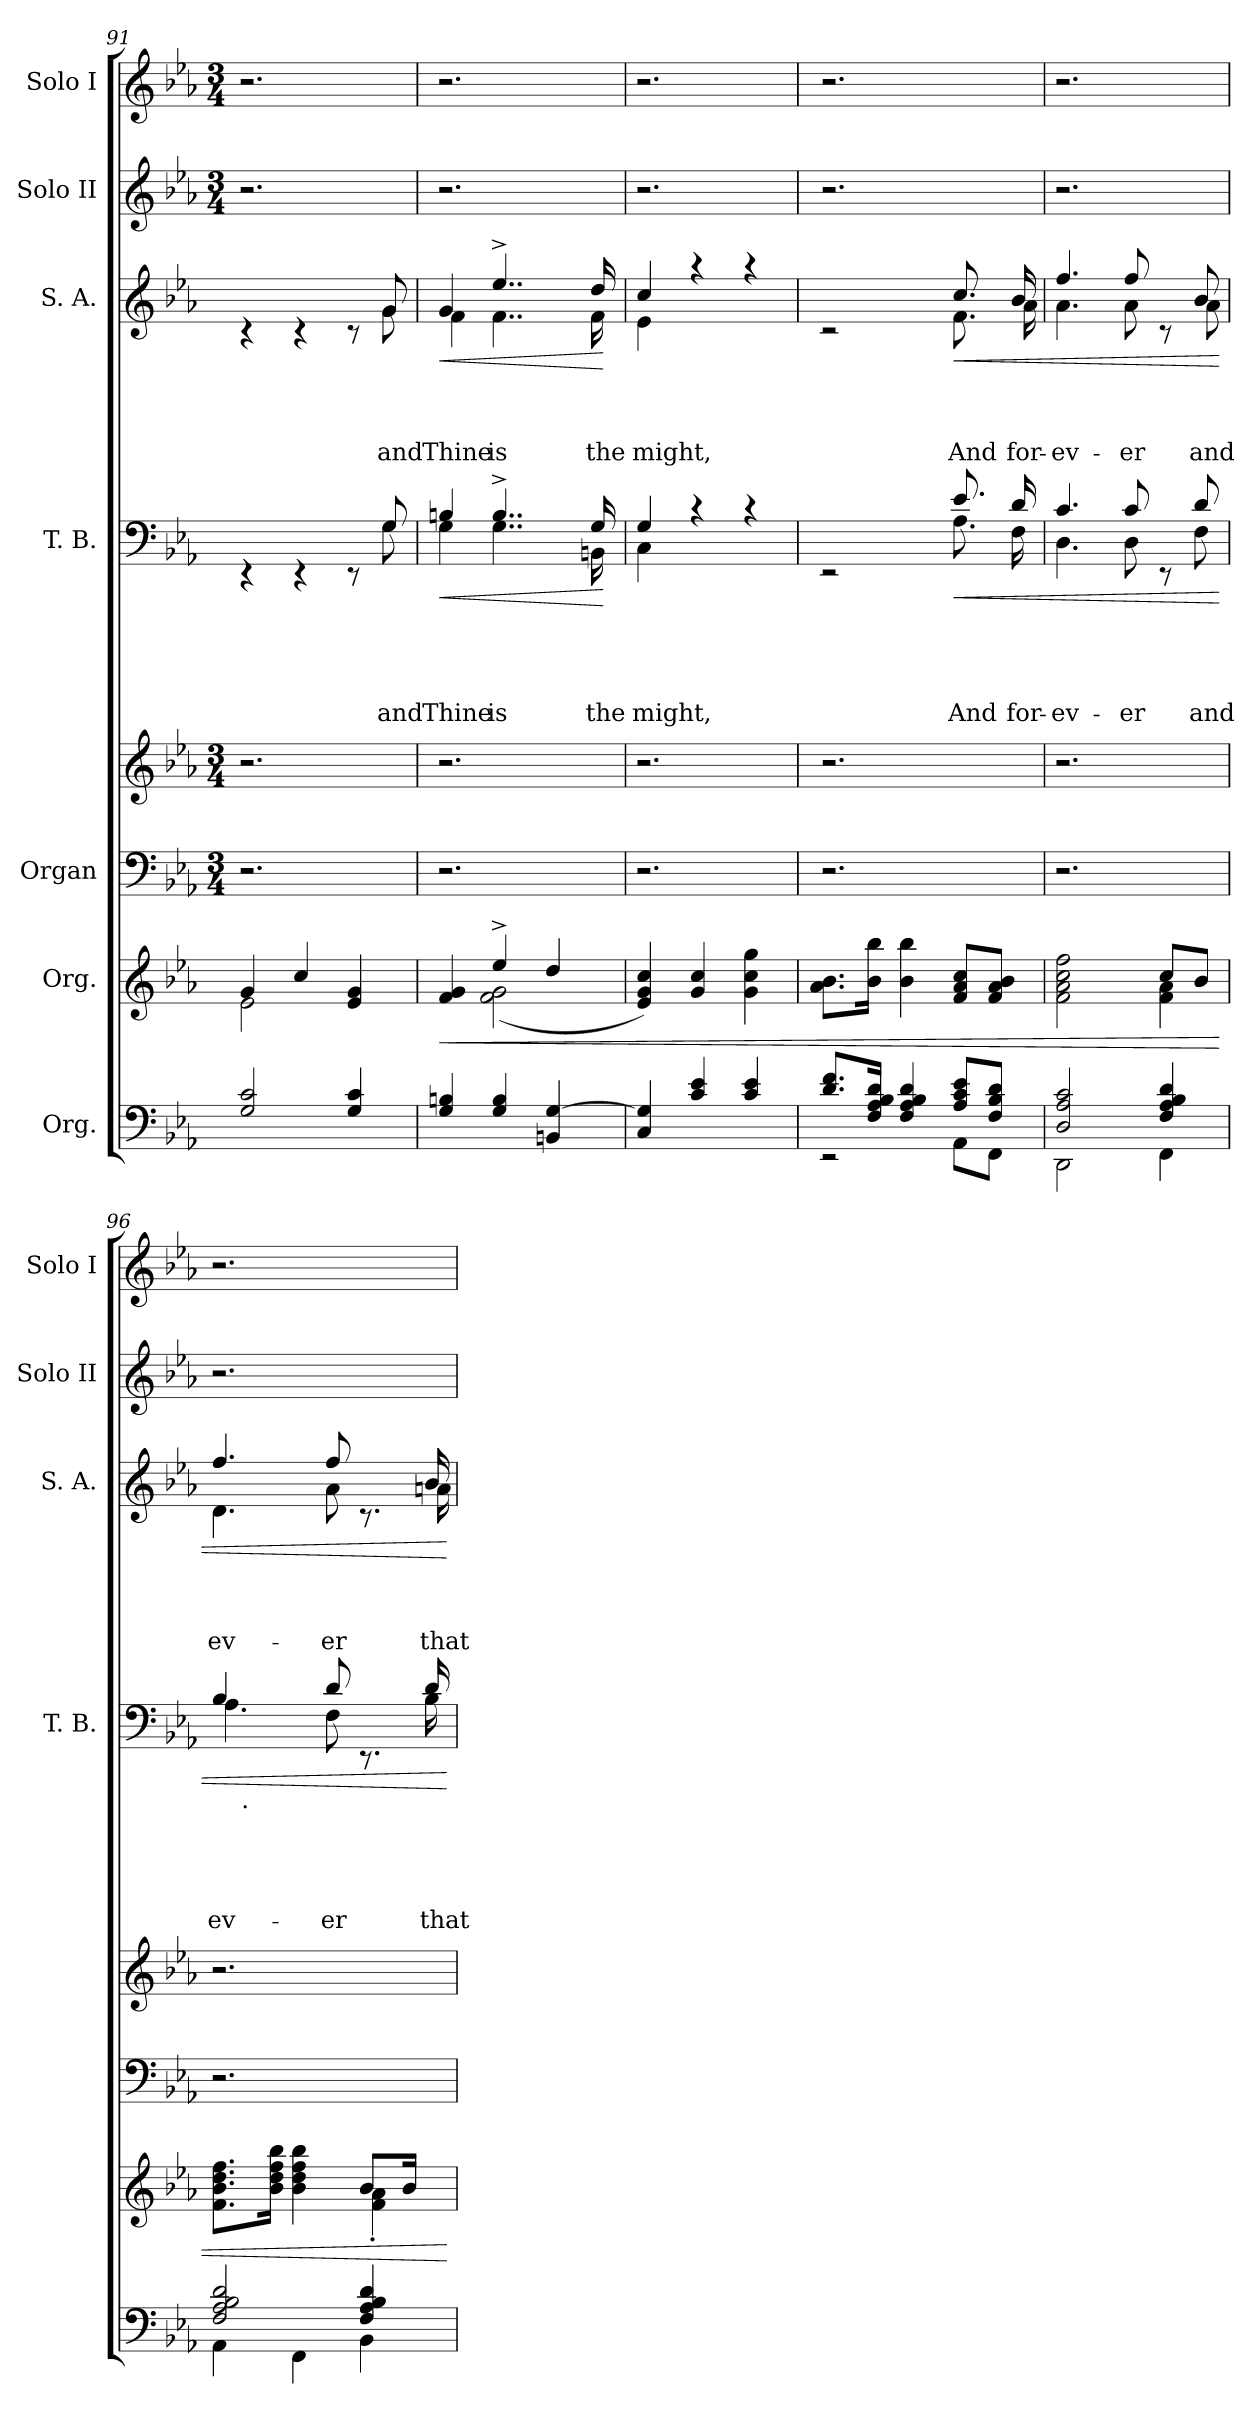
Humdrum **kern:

**kern	**kern	**dynam	**kern	**kern	**kern	**text	**text	**text	**text	**text	**dynam	**kern	**text	**text	**text	**text	**dynam	**kern	**kern
*part7	*part6	*part6	*part5	*part5	*part4	*part4	*part4	*part4	*part4	*part4	*part4	*part3	*part3	*part3	*part3	*part3	*part3	*part2	*part1
*staff8	*staff7	*staff7	*staff6	*staff5	*staff4	*staff4	*staff4	*staff4	*staff4	*staff4	*staff4	*staff3	*staff3	*staff3	*staff3	*staff3	*staff3	*staff2	*staff1
*I"Org.	*I"Org.	*	*I"Organ	*	*I"T. B.	*	*	*	*	*	*	*I"S. A.	*	*	*	*	*	*I"Solo II	*I"Solo I
*	*	*	*	*	*I'T. B.	*	*	*	*	*	*	*I'S. A.	*	*	*	*	*	*I'Solo II	*I'Solo I
!!LO:LB:g=z
*clefF4	*clefG2	*	*clefF4	*clefG2	*clefF4	*	*	*	*	*	*	*clefG2	*	*	*	*	*	*clefG2	*clefG2
*k[b-e-a-]	*k[b-e-a-]	*	*k[b-e-a-]	*k[b-e-a-]	*k[b-e-a-]	*	*	*	*	*	*	*k[b-e-a-]	*	*	*	*	*	*k[b-e-a-]	*k[b-e-a-]
*E-:	*E-:	*	*E-:	*E-:	*E-:	*	*	*	*	*	*	*E-:	*	*	*	*	*	*E-:	*E-:
*	*	*	*M3/4	*M3/4	*	*	*	*	*	*	*	*	*	*	*	*	*	*M3/4	*M3/4
=91	=91	=91	=91	=91	=91	=91	=91	=91	=91	=91	=91	=91	=91	=91	=91	=91	=91	=91	=91
*	*^	*	*	*	*^	*	*	*	*	*	*	*^	*	*	*	*	*	*	*
2G/ 2c/	4g/	2e-\	.	2.r	2.r	2ryy	4rEE	.	.	.	.	.	.	2ryy	4rc	.	.	.	.	.	2.r	2.r
.	4cc/	.	.	.	.	.	4rEE	.	.	.	.	.	.	.	4rc	.	.	.	.	.	.	.
4G/ 4c/	4e-/ 4g/	4ryy	.	.	.	8ryy	8rEE	.	.	.	.	.	.	8ryy	8rc	.	.	.	.	.	.	.
!	!	!	!	!	!	!	!	!	!	!	!	!LO:LY:b	!	!	!	!	!	!	!LO:LY:b	!	!	!
.	.	.	.	.	.	8G/	8G\	.	.	.	.	and	.	8g/	8g\	.	.	.	and	.	.	.
=92	=92	=92	=92	=92	=92	=92	=92	=92	=92	=92	=92	=92	=92	=92	=92	=92	=92	=92	=92	=92	=92	=92
!	!	!	!LO:HP:b	!	!	!	!	!	!	!	!	!LO:LY:b	!LO:HP:b	!	!	!	!	!	!LO:LY:b	!LO:HP:b	!	!
4G/ 4Bn/	4f/ 4g/	4ryy	<	2.r	2.r	4Bn/	4G\	.	.	.	.	Thine	<	4g/	4f\	.	.	.	Thine	<	2.r	2.r
!	!	!	!	!	!	!	!	!	!	!	!	!LO:LY:b	!	!	!	!	!	!	!LO:LY:b	!	!	!
4G/ 4B/	4ee-^>/	(2f\ 2g\	.	.	.	4..B^>/	4..G\	.	.	.	.	is	.	4..ee-^>/	4..f\	.	.	.	is	.	.	.
4BBn/ [>4G/	4dd/	.	.	.	.	.	.	.	.	.	.	.	.	.	.	.	.	.	.	.	.	.
!	!	!	!	!	!	!	!	!	!	!	!	!LO:LY:b	!	!	!	!	!	!	!LO:LY:b	!	!	!
.	.	.	.	.	.	16G/	16BBn\	.	.	.	.	the	.	16dd/	16f\	.	.	.	the	.	.	.
*	*	*	*	*	*	*v	*v	*	*	*	*	*	*	*	*	*	*	*	*	*	*	*
*	*v	*v	*	*	*	*	*	*	*	*	*	*	*v	*v	*	*	*	*	*	*	*
.	.	.	.	.	.	.	.	.	.	.	[	.	.	.	.	.	[	.	.
=93	=93	=93	=93	=93	=93	=93	=93	=93	=93	=93	=93	=93	=93	=93	=93	=93	=93	=93	=93
!	!	!	!	!	!	!	!	!	!	!LO:LY:b	!	!	!	!	!	!LO:LY:b	!	!	!
*	*	*	*	*	*^	*	*	*	*	*	*	*^	*	*	*	*	*	*	*
4C/ 4G/]	4e-/ 4g/ 4cc/)	.	2.r	2.r	4G/	4C\	.	.	.	.	might,	.	4cc/	4e-\	.	.	.	might,	.	2.r	2.r
4c/ 4e-/	4g/ 4cc/	.	.	.	4rc	2ryy	.	.	.	.	.	.	4raa	2ryy	.	.	.	.	.	.	.
4c/ 4e-/	4g\ 4cc\ 4gg\	.	.	.	4rc	.	.	.	.	.	.	.	4raa	.	.	.	.	.	.	.	.
=94	=94	=94	=94	=94	=94	=94	=94	=94	=94	=94	=94	=94	=94	=94	=94	=94	=94	=94	=94	=94	=94
*^	*	*	*	*	*	*	*	*	*	*	*	*	*	*	*	*	*	*	*	*	*
8.d/ 8.f/L	2rEE	8.a-\ 8.b-\L	.	2.r	2.r	2ryy	2rEE	.	.	.	.	.	.	2ryy	2rc	.	.	.	.	.	2.r	2.r
16F/ 16A-/ 16B-/ 16d/Jk	.	16b-\ 16bb-\Jk	.	.	.	.	.	.	.	.	.	.	.	.	.	.	.	.	.	.	.	.
4F/ 4A-/ 4B-/ 4d/	.	4b-\ 4bb-\	.	.	.	.	.	.	.	.	.	.	.	.	.	.	.	.	.	.	.	.
!	!	!	!	!	!	!	!	!	!	!	!	!LO:LY:b	!LO:HP:b	!	!	!	!	!	!LO:LY:b	!LO:HP:b	!	!
8A-/ 8c/ 8e-/L	8AA-\L	8f/ 8a-/ 8cc/L	.	.	.	8.e-/	8.A-\	.	.	.	.	And	<	8.cc/	8.f\	.	.	.	And	<	.	.
8F/ 8B-/ 8d/J	8FF\J	8f/ 8a-/ 8b-/J	.	.	.	.	.	.	.	.	.	.	.	.	.	.	.	.	.	.	.	.
!	!	!	!	!	!	!	!	!	!	!	!	!LO:LY:b	!	!	!	!	!	!	!LO:LY:b	!	!	!
.	.	.	.	.	.	16d/	16F\	.	.	.	.	for-	.	16b-/	16a-\	.	.	.	for-	.	.	.
=95	=95	=95	=95	=95	=95	=95	=95	=95	=95	=95	=95	=95	=95	=95	=95	=95	=95	=95	=95	=95	=95	=95
*	*	*^	*	*	*	*	*	*	*	*	*	*	*	*	*	*	*	*	*	*	*	*
!	!	!	!	!	!	!	!	!	!	!	!	!	!LO:LY:b	!	!	!	!	!	!	!LO:LY:b	!	!	!
2D/ 2A-/ 2c/	2DD\	2ryy	2f\ 2a-\ 2cc\ 2ff\	.	2.r	2.r	4.c/	4.D\	.	.	.	.	-ev-	.	4.ff/	4.a-\	.	.	.	-ev-	.	2.r	2.r
!	!	!	!	!	!	!	!	!	!	!	!	!	!LO:LY:b	!	!	!	!	!	!	!LO:LY:b	!	!	!
.	.	.	.	.	.	.	8c/	8D\	.	.	.	.	-er	.	8ff/	8a-\	.	.	.	-er	.	.	.
4F/ 4A-/ 4B-/ 4d/	4FF\	8cc/L	4f\ 4a-\	.	.	.	8ryy	8rEE	.	.	.	.	.	.	8ryy	8rc	.	.	.	.	.	.	.
!	!	!	!	!	!	!	!	!	!	!	!	!	!LO:LY:b	!	!	!	!	!	!	!LO:LY:b	!	!	!
.	.	8b-/J	.	.	.	.	8d/	8F\	.	.	.	.	and	.	8b-/	8a-\	.	.	.	and	.	.	.
=96	=96	=96	=96	=96	=96	=96	=96	=96	=96	=96	=96	=96	=96	=96	=96	=96	=96	=96	=96	=96	=96	=96	=96
!	!	!	!	!	!	!	!	!	!	!	!	!	!LO:LY:b	!	!	!	!	!	!	!LO:LY:b	!	!	!
*	*	*	*	*	*	*	*	*^	*	*	*	*	*	*	*	*	*	*	*	*	*	*	*
2F/ 2A-/ 2B-/ 2d/	4AA-\	2ryy	8.f\ 8.b-\ 8.dd\ 8.ff\L	.	2.r	2.r	4B-/	4.A-\	16.ryy	.	.	.	.	ev-	.	4.ff/	4.d\	.	.	.	ev-	.	2.r	2.r
!	!	!	!	!	!	!	!	!	!LO:TX:b:t=.	!	!	!	!	!	!	!	!	!	!	!	!	!	!	!
.	.	.	.	.	.	.	.	.	2ryy	.	.	.	.	.	.	.	.	.	.	.	.	.	.	.
.	.	.	16b-\ 16dd\ 16ff\ 16bb-\Jk	.	.	.	.	.	.	.	.	.	.	.	.	.	.	.	.	.	.	.	.	.
.	4FF\	.	4b-\ 4dd\ 4ff\ 4bb-\	.	.	.	8ryy	.	.	.	.	.	.	.	.	.	.	.	.	.	.	.	.	.
!	!	!	!	!	!	!	!	!	!	!	!	!	!	!LO:LY:b	!	!	!	!	!	!	!LO:LY:b	!	!	!
.	.	.	.	.	.	.	8d/	8F\	.	.	.	.	.	-er	.	8ff/	8a-\	.	.	.	-er	.	.	.
4F/ 4A-/ 4B-/ 4d/	4BB-\	8b-/L	4f\'< 4a-\'<	.	.	.	8.ryy	8.rEE	.	.	.	.	.	.	.	8.ryy	8.rc	.	.	.	.	.	.	.
.	.	.	.	.	.	.	.	.	8ryy	.	.	.	.	.	.	.	.	.	.	.	.	.	.	.
.	.	16b-/Jk	.	.	.	.	.	.	.	.	.	.	.	.	.	.	.	.	.	.	.	.	.	.
!	!	!	!	!	!	!	!	!	!	!	!	!	!	!LO:LY:b	!	!	!	!	!	!	!LO:LY:b	!	!	!
.	.	16ryy	.	.	.	.	16d/	16B-\	.	.	.	.	.	that	.	16b-/	16an\	.	.	.	that	.	.	.
.	.	.	.	.	.	.	.	.	32ryy	.	.	.	.	.	.	.	.	.	.	.	.	.	.	.
*v	*v	*	*	*	*	*	*	*	*	*	*	*	*	*	*	*v	*v	*	*	*	*	*	*	*
*	*v	*v	*	*	*	*	*	*	*	*	*	*	*	*	*	*	*	*	*	*	*	*
.	.	[	.	.	.	.	.	.	.	.	.	.	[	.	.	.	.	.	[	.	.
*	*	*	*	*	*v	*v	*v	*	*	*	*	*	*	*	*	*	*	*	*	*	*
=	=	=	=	=	=	=	=	=	=	=	=	=	=	=	=	=	=	=	=
*-	*-	*-	*-	*-	*-	*-	*-	*-	*-	*-	*-	*-	*-	*-	*-	*-	*-	*-	*-
